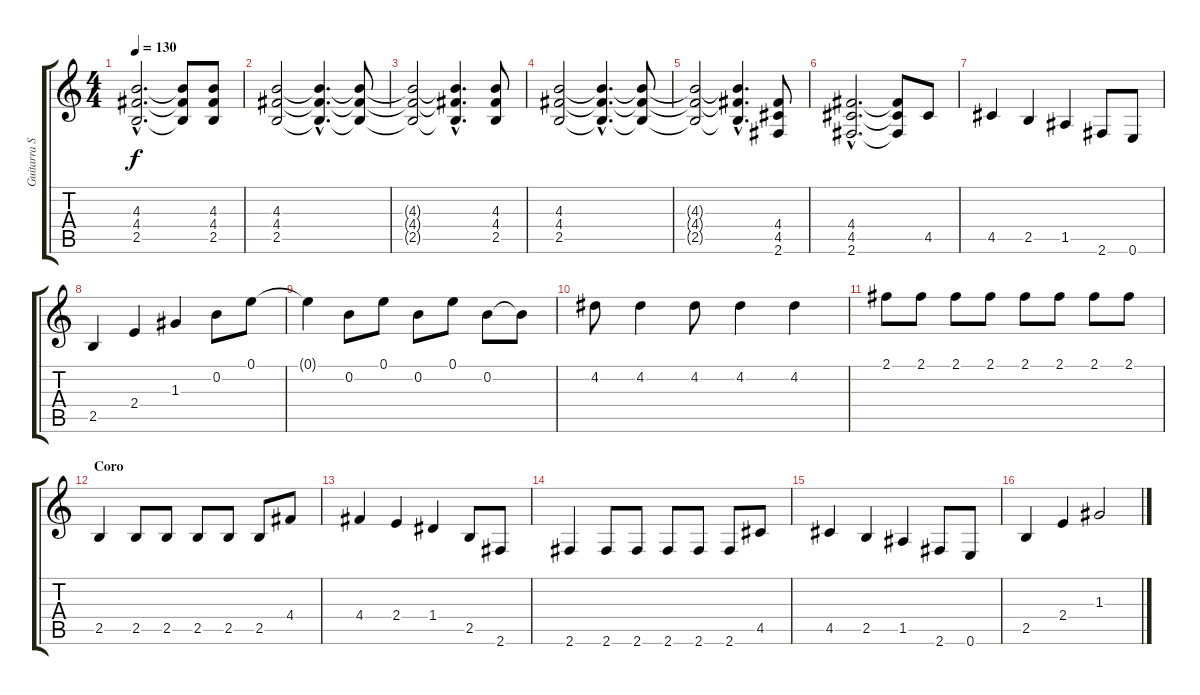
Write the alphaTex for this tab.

\track ("Guitarra Solista" "Guitarra S") {instrument overdrivenguitar}
\staff {score tabs}
\tuning (E4 B3 G3 D3 A2 E2) {hide}
\ts (4 4)
\tempo 130
\clef g2
\ks c
(4.3{hac t} 4.4{hac t} 2.5{hac t}).2{d dy f} (4.3{t} 4.4{t} 2.5{t}).8 (4.3 4.4 2.5).8{volume 13} |
(4.3 4.4 2.5).2{volume 6} (4.3{hac t} 4.4{hac t} 2.5{hac t}).4{d} (4.3{t} 4.4{t} 2.5{t}).8 |
(4.3{t} 4.4{t} 2.5{t}).2 (4.3{hac t} 4.4{hac t} 2.5{hac t}).4{d} (4.3 4.4 2.5).8{volume 13} |
(4.3 4.4 2.5).2{volume 6} (4.3{hac t} 4.4{hac t} 2.5{hac t}).4{d} (4.3{t} 4.4{t} 2.5{t}).8 |
(4.3{t} 4.4{t} 2.5{t}).2 (4.3{hac t} 4.4{hac t} 2.5{hac t}).4{d} (4.4 4.5 2.6).8{volume 13} |
(4.4{hac} 4.5{hac} 2.6{hac}).2{d} (4.4{t} 4.5{t} 2.6{t}).8 4.5.8 |
4.5.4 2.5.4 1.5.4 2.6.8 0.6.8 |
2.5.4 2.4.4 1.3.4 0.2.8 0.1.8 |
0.1{t}.4 0.2.8 0.1.8 0.2.8 0.1.8 0.2.8 0.2{t}.8 |
4.2.8 4.2.4 4.2.8 4.2.4 4.2.4 |
2.1.8 2.1.8 2.1.8 2.1.8 2.1.8 2.1.8 2.1.8 2.1.8 |
\section ("" "Coro")
2.5.4 2.5.8 2.5.8 2.5.8 2.5.8 2.5.8 4.4.8 |
4.4.4 2.4.4 1.4.4 2.5.8 2.6.8 |
2.6.4 2.6.8 2.6.8 2.6.8 2.6.8 2.6.8 4.5.8 |
4.5.4 2.5.4 1.5.4 2.6.8 0.6.8 |
2.5.4 2.4.4 1.3.2
